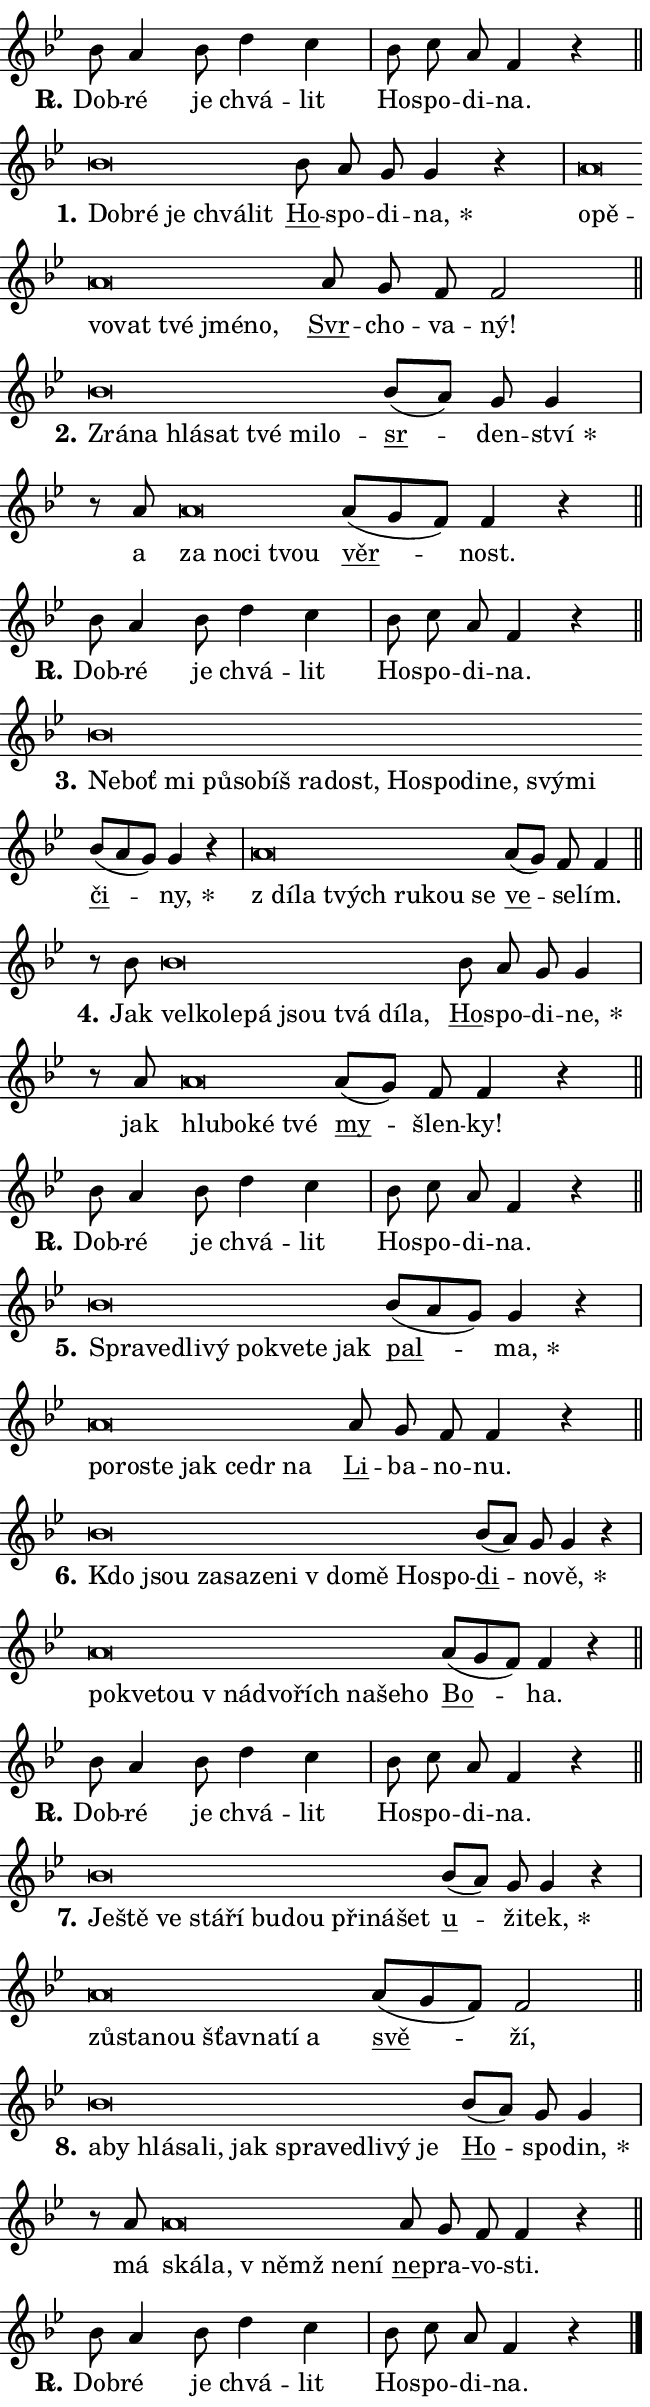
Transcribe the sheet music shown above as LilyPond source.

\version "2.24.0"
\header { tagline = "" }
\paper {
  indent = 0\cm
  top-margin = 0\cm
  right-margin = 0.13\cm % to fit lyric hyphens
  bottom-margin = 0\cm
  left-margin = 0\cm
  paper-width = 11\cm
  page-breaking = #ly:one-page-breaking
  system-system-spacing.basic-distance = #11
  score-system-spacing.basic-distance = #11
  ragged-last = ##f
}


%% Author: Thomas Morley
%% https://lists.gnu.org/archive/html/lilypond-user/2020-05/msg00002.html
#(define (line-position grob)
"Returns position of @var[grob} in current system:
   @code{'start}, if at first time-step
   @code{'end}, if at last time-step
   @code{'middle} otherwise
"
  (let* ((col (ly:item-get-column grob))
         (ln (ly:grob-object col 'left-neighbor))
         (rn (ly:grob-object col 'right-neighbor))
         (col-to-check-left (if (ly:grob? ln) ln col))
         (col-to-check-right (if (ly:grob? rn) rn col))
         (break-dir-left
           (and
             (ly:grob-property col-to-check-left 'non-musical #f)
             (ly:item-break-dir col-to-check-left)))
         (break-dir-right
           (and
             (ly:grob-property col-to-check-right 'non-musical #f)
             (ly:item-break-dir col-to-check-right))))
        (cond ((eqv? 1 break-dir-left) 'start)
              ((eqv? -1 break-dir-right) 'end)
              (else 'middle))))

#(define (tranparent-at-line-position vctor)
  (lambda (grob)
  "Relying on @code{line-position} select the relevant enry from @var{vctor}.
Used to determine transparency,"
    (case (line-position grob)
      ((end) (not (vector-ref vctor 0)))
      ((middle) (not (vector-ref vctor 1)))
      ((start) (not (vector-ref vctor 2))))))

noteHeadBreakVisibility =
#(define-music-function (break-visibility)(vector?)
"Makes @code{NoteHead}s transparent relying on @var{break-visibility}"
#{
  \override NoteHead.transparent =
    #(tranparent-at-line-position break-visibility)
#})

#(define delete-ledgers-for-transparent-note-heads
  (lambda (grob)
    "Reads whether a @code{NoteHead} is transparent.
If so this @code{NoteHead} is removed from @code{'note-heads} from
@var{grob}, which is supposed to be @code{LedgerLineSpanner}.
As a result ledgers are not printed for this @code{NoteHead}"
    (let* ((nhds-array (ly:grob-object grob 'note-heads))
           (nhds-list
             (if (ly:grob-array? nhds-array)
                 (ly:grob-array->list nhds-array)
                 '()))
           ;; Relies on the transparent-property being done before
           ;; Staff.LedgerLineSpanner.after-line-breaking is executed.
           ;; This is fragile ...
           (to-keep
             (remove
               (lambda (nhd)
                 (ly:grob-property nhd 'transparent #f))
               nhds-list)))
      ;; TODO find a better method to iterate over grob-arrays, similiar
      ;; to filter/remove etc for lists
      ;; For now rebuilt from scratch
      (set! (ly:grob-object grob 'note-heads)  '())
      (for-each
        (lambda (nhd)
          (ly:pointer-group-interface::add-grob grob 'note-heads nhd))
        to-keep))))

squashNotes = {
  \override NoteHead.X-extent = #'(-0.2 . 0.2)
  \override NoteHead.Y-extent = #'(-0.75 . 0)
  \override NoteHead.stencil =
    #(lambda (grob)
       (let ((pos (ly:grob-property grob 'staff-position)))
         (begin
           (if (< pos -7) (display "ERROR: Lower brevis then expected\n") (display ""))
           (if (<= pos -6) ly:text-interface::print ly:note-head::print))))
}
unSquashNotes = {
  \revert NoteHead.X-extent
  \revert NoteHead.Y-extent
  \revert NoteHead.stencil
}

hideNotes = \noteHeadBreakVisibility #begin-of-line-visible
unHideNotes = \noteHeadBreakVisibility #all-visible

% work-around for resetting accidentals
% https://lilypond.org/doc/v2.23/Documentation/notation/displaying-rhythms#unmetered-music
cadenzaMeasure = {
  \cadenzaOff
  \partial 1024 s1024
  \cadenzaOn
}

#(define-markup-command (accent layout props text) (markup?)
  "Underline accented syllable"
  (interpret-markup layout props
    #{\markup \override #'(offset . 4.3) \underline { #text }#}))

responsum = \markup \concat {
  "R" \hspace #-1.05 \path #0.1 #'((moveto 0 0.07) (lineto 0.9 0.8)) \hspace #0.05 "."
}

spaceSize = #0.6828661417322834 % exact space size for TeX Gyre Schola

\layout {
  \context {
    \Staff
    \remove "Time_signature_engraver"
    \override LedgerLineSpanner.after-line-breaking = #delete-ledgers-for-transparent-note-heads
  }
  \context {
    \Lyrics {
      \override LyricSpace.minimum-distance = \spaceSize
      \override LyricText.font-name = #"TeX Gyre Schola"
      \override LyricText.font-size = 1
      \override StanzaNumber.font-name = #"TeX Gyre Schola Bold"
      \override StanzaNumber.font-size = 1
    }
  }
  \context {
    \Score 
    \override NoteHead.text =
      #(lambda (grob) 
        (let ((pos (ly:grob-property grob 'staff-position)))
          #{\markup {
            \combine
              \halign #-0.55 \raise #(if (= pos -6) 0 0.5) \override #'(thickness . 2) \draw-line #'(3.2 . 0)
              \musicglyph "noteheads.sM1"
          }#}))
  }
}

% magnetic-lyrics.ily
%
%   written by
%     Jean Abou Samra <jean@abou-samra.fr>
%     Werner Lemberg <wl@gnu.org>
%
%   adapted by
%     Jiri Hon <jiri.hon@gmail.com>
%
% Version 2022-Apr-15

% https://www.mail-archive.com/lilypond-user@gnu.org/msg149350.html

#(define (Left_hyphen_pointer_engraver context)
   "Collect syllable-hyphen-syllable occurrences in lyrics and store
them in properties.  This engraver only looks to the left.  For
example, if the lyrics input is @code{foo -- bar}, it does the
following.

@itemize @bullet
@item
Set the @code{text} property of the @code{LyricHyphen} grob between
@q{foo} and @q{bar} to @code{foo}.

@item
Set the @code{left-hyphen} property of the @code{LyricText} grob with
text @q{foo} to the @code{LyricHyphen} grob between @q{foo} and
@q{bar}.
@end itemize

Use this auxiliary engraver in combination with the
@code{lyric-@/text::@/apply-@/magnetic-@/offset!} hook."
   (let ((hyphen #f)
         (text #f))
     (make-engraver
      (acknowledgers
       ((lyric-syllable-interface engraver grob source-engraver)
        (set! text grob)))
      (end-acknowledgers
       ((lyric-hyphen-interface engraver grob source-engraver)
        ;(when (not (grob::has-interface grob 'lyric-space-interface))
          (set! hyphen grob)));)
      ((stop-translation-timestep engraver)
       (when (and text hyphen)
         (ly:grob-set-object! text 'left-hyphen hyphen))
       (set! text #f)
       (set! hyphen #f)))))

#(define (lyric-text::apply-magnetic-offset! grob)
   "If the space between two syllables is less than the value in
property @code{LyricText@/.details@/.squash-threshold}, move the right
syllable to the left so that it gets concatenated with the left
syllable.

Use this function as a hook for
@code{LyricText@/.after-@/line-@/breaking} if the
@code{Left_@/hyphen_@/pointer_@/engraver} is active."
   (let ((hyphen (ly:grob-object grob 'left-hyphen #f)))
     (when hyphen
       (let ((left-text (ly:spanner-bound hyphen LEFT)))
         (when (grob::has-interface left-text 'lyric-syllable-interface)
           (let* ((common (ly:grob-common-refpoint grob left-text X))
                  (this-x-ext (ly:grob-extent grob common X))
                  (left-x-ext
                   (begin
                     ;; Trigger magnetism for left-text.
                     (ly:grob-property left-text 'after-line-breaking)
                     (ly:grob-extent left-text common X)))
                  ;; `delta` is the gap width between two syllables.
                  (delta (- (interval-start this-x-ext)
                            (interval-end left-x-ext)))
                  (details (ly:grob-property grob 'details))
                  (threshold (assoc-get 'squash-threshold details 0.2)))
             (when (< delta threshold)
               (let* (;; We have to manipulate the input text so that
                      ;; ligatures crossing syllable boundaries are not
                      ;; disabled.  For languages based on the Latin
                      ;; script this is essentially a beautification.
                      ;; However, for non-Western scripts it can be a
                      ;; necessity.
                      (lt (ly:grob-property left-text 'text))
                      (rt (ly:grob-property grob 'text))
                      (is-space (grob::has-interface hyphen 'lyric-space-interface))
                      (space (if is-space " " ""))
                      (extra-delta (if is-space spaceSize 0))
                      ;; Append new syllable.
                      (ltrt-space (if (and (string? lt) (string? rt))
                                (string-append lt space rt)
                                (make-concat-markup (list lt space rt))))
                      ;; Right-align `ltrt` to the right side.
                      (ltrt-space-markup (grob-interpret-markup
                               grob
                               (make-translate-markup
                                (cons (interval-length this-x-ext) 0)
                                (make-right-align-markup ltrt-space)))))
                 (begin
                   ;; Don't print `left-text`.
                   (ly:grob-set-property! left-text 'stencil #f)
                   ;; Set text and stencil (which holds all collected
                   ;; syllables so far) and shift it to the left.
                   (ly:grob-set-property! grob 'text ltrt-space)
                   (ly:grob-set-property! grob 'stencil ltrt-space-markup)
                   (ly:grob-translate-axis! grob (- (- delta extra-delta)) X))))))))))


#(define (lyric-hyphen::displace-bounds-first grob)
   ;; Make very sure this callback isn't triggered too early.
   (let ((left (ly:spanner-bound grob LEFT))
         (right (ly:spanner-bound grob RIGHT)))
     (ly:grob-property left 'after-line-breaking)
     (ly:grob-property right 'after-line-breaking)
     (ly:lyric-hyphen::print grob)))

squashThreshold = #0.4

\layout {
  \context {
    \Lyrics
    \consists #Left_hyphen_pointer_engraver
    \override LyricText.after-line-breaking =
      #lyric-text::apply-magnetic-offset!
    \override LyricHyphen.stencil = #lyric-hyphen::displace-bounds-first
    \override LyricText.details.squash-threshold = \squashThreshold
    \override LyricHyphen.minimum-distance = 0
    \override LyricHyphen.minimum-length = \squashThreshold
  }
}

squashText = \override LyricText.details.squash-threshold = 9999
unSquashText = \override LyricText.details.squash-threshold = \squashThreshold

leftText = \override LyricText.self-alignment-X = #LEFT
unLeftText = \revert LyricText.self-alignment-X

starOffset = #(lambda (grob) 
                (let ((x_offset (ly:self-alignment-interface::aligned-on-x-parent grob)))
                  (if (= x_offset 0) 0 (+ x_offset 1.2))))

star = #(define-music-function (syllable)(string?)
"Append star separator at the end of a syllable"
#{
  \once \override LyricText.X-offset = #starOffset
  \lyricmode { \markup {
    #syllable
    \override #'((font-name . "TeX Gyre Schola Bold")) \hspace #0.2 \lower #0.65 \larger "*"
  } }
#})

starAccent = #(define-music-function (syllable)(string?)
"Append star separator at the end of a syllable and make accent"
#{
  \once \override LyricText.X-offset = #starOffset
  \lyricmode { \markup {
    \accent #syllable
    \override #'((font-name . "TeX Gyre Schola Bold")) \hspace #0.2 \lower #0.65 \larger "*"
  } }
#})

breath = #(define-music-function (syllable)(string?)
"Append breathing indicator at the end of a syllable"
#{
  \lyricmode { \markup { #syllable "+" } }
#})

optionalBreath = #(define-music-function (syllable)(string?)
"Append optional breathing indicator at the end of a syllable"
#{
  \lyricmode { \markup { #syllable "(+)" } }
#})


\score {
    <<
        \new Voice = "melody" { \cadenzaOn \key bes \major \relative { bes'8 a4 bes8 d4 c \cadenzaMeasure \bar "|" bes8 c a f4 r \cadenzaMeasure \bar "||" \break } }
        \new Lyrics \lyricsto "melody" { \lyricmode { \set stanza = \responsum
Dob -- ré je chvá -- lit Ho -- spo -- di -- na. } }
    >>
    \layout {}
}

\score {
    <<
        \new Voice = "melody" { \cadenzaOn \key bes \major \relative { \squashNotes bes'\breve*1/16 \hideNotes \breve*1/16 \bar "" \breve*1/16 \bar "" \breve*1/16 \breve*1/16 \bar "" \unHideNotes \unSquashNotes \bar "" bes8 a g g4 r \cadenzaMeasure \bar "|" \squashNotes a\breve*1/16 \hideNotes \breve*1/16 \bar "" \breve*1/16 \bar "" \breve*1/16 \bar "" \breve*1/16 \bar "" \breve*1/16 \breve*1/16 \bar "" \unHideNotes \unSquashNotes \bar "" a8 g f f2 \cadenzaMeasure \bar "||" \break } }
        \new Lyrics \lyricsto "melody" { \lyricmode { \set stanza = "1."
\leftText Dob -- \squashText ré je chvá -- lit \unLeftText \unSquashText \markup \accent Ho -- spo -- di -- \star na, \leftText o -- \squashText pě -- vo -- vat tvé jmé -- no, \unLeftText \unSquashText \markup \accent Svr -- cho -- va -- ný! } }
    >>
    \layout {}
}

\score {
    <<
        \new Voice = "melody" { \cadenzaOn \key bes \major \relative { \squashNotes bes'\breve*1/16 \hideNotes \breve*1/16 \bar "" \breve*1/16 \bar "" \breve*1/16 \bar "" \breve*1/16 \bar "" \breve*1/16 \breve*1/16 \bar "" \unHideNotes \unSquashNotes \bar "" bes8[( a)] g g4 \cadenzaMeasure \bar "|" r8 a8 \squashNotes a\breve*1/16 \hideNotes \breve*1/16 \bar "" \breve*1/16 \breve*1/16 \bar "" \unHideNotes \unSquashNotes \bar "" a8[( g f)] f4 r \cadenzaMeasure \bar "||" \break } }
        \new Lyrics \lyricsto "melody" { \lyricmode { \set stanza = "2."
\leftText Zrá -- \squashText na hlá -- sat tvé mi -- lo -- \unLeftText \unSquashText \markup \accent sr -- den -- \star ství a \leftText za \squashText no -- ci tvou \unLeftText \unSquashText \markup \accent věr -- nost. } }
    >>
    \layout {}
}

\score {
    <<
        \new Voice = "melody" { \cadenzaOn \key bes \major \relative { bes'8 a4 bes8 d4 c \cadenzaMeasure \bar "|" bes8 c a f4 r \cadenzaMeasure \bar "||" \break } }
        \new Lyrics \lyricsto "melody" { \lyricmode { \set stanza = \responsum
Dob -- ré je chvá -- lit Ho -- spo -- di -- na. } }
    >>
    \layout {}
}

\score {
    <<
        \new Voice = "melody" { \cadenzaOn \key bes \major \relative { \squashNotes bes'\breve*1/16 \hideNotes \breve*1/16 \bar "" \breve*1/16 \bar "" \breve*1/16 \bar "" \breve*1/16 \bar "" \breve*1/16 \bar "" \breve*1/16 \bar "" \breve*1/16 \bar "" \breve*1/16 \bar "" \breve*1/16 \bar "" \breve*1/16 \bar "" \breve*1/16 \bar "" \breve*1/16 \breve*1/16 \bar "" \unHideNotes \unSquashNotes \bar "" bes8[( a g)] g4 r \cadenzaMeasure \bar "|" \squashNotes a\breve*1/16 \hideNotes \breve*1/16 \bar "" \breve*1/16 \bar "" \breve*1/16 \bar "" \breve*1/16 \breve*1/16 \bar "" \unHideNotes \unSquashNotes \bar "" a8[( g)] f f4 \cadenzaMeasure \bar "||" \break } }
        \new Lyrics \lyricsto "melody" { \lyricmode { \set stanza = "3."
\leftText Ne -- \squashText boť mi pů -- so -- bíš ra -- dost, Ho -- spo -- di -- ne, svý -- mi \unLeftText \unSquashText \markup \accent či -- \star ny, \leftText "z dí" -- \squashText la tvých ru -- kou se \unLeftText \unSquashText \markup \accent ve -- se -- lím. } }
    >>
    \layout {}
}

\score {
    <<
        \new Voice = "melody" { \cadenzaOn \key bes \major \relative { r8 bes'8 \squashNotes bes\breve*1/16 \hideNotes \breve*1/16 \bar "" \breve*1/16 \bar "" \breve*1/16 \bar "" \breve*1/16 \bar "" \breve*1/16 \bar "" \breve*1/16 \breve*1/16 \bar "" \unHideNotes \unSquashNotes \bar "" bes8 a g g4 \cadenzaMeasure \bar "|" r8 a8 \squashNotes a\breve*1/16 \hideNotes \breve*1/16 \bar "" \breve*1/16 \breve*1/16 \bar "" \unHideNotes \unSquashNotes \bar "" a8[( g)] f f4 r \cadenzaMeasure \bar "||" \break } }
        \new Lyrics \lyricsto "melody" { \lyricmode { \set stanza = "4."
Jak \leftText vel -- \squashText ko -- le -- pá jsou tvá dí -- la, \unLeftText \unSquashText \markup \accent Ho -- spo -- di -- \star ne, jak \leftText hlu -- \squashText bo -- ké tvé \unLeftText \unSquashText \markup \accent my -- šlen -- ky! } }
    >>
    \layout {}
}

\score {
    <<
        \new Voice = "melody" { \cadenzaOn \key bes \major \relative { bes'8 a4 bes8 d4 c \cadenzaMeasure \bar "|" bes8 c a f4 r \cadenzaMeasure \bar "||" \break } }
        \new Lyrics \lyricsto "melody" { \lyricmode { \set stanza = \responsum
Dob -- ré je chvá -- lit Ho -- spo -- di -- na. } }
    >>
    \layout {}
}

\score {
    <<
        \new Voice = "melody" { \cadenzaOn \key bes \major \relative { \squashNotes bes'\breve*1/16 \hideNotes \breve*1/16 \bar "" \breve*1/16 \bar "" \breve*1/16 \bar "" \breve*1/16 \bar "" \breve*1/16 \bar "" \breve*1/16 \breve*1/16 \bar "" \unHideNotes \unSquashNotes \bar "" bes8[( a g)] g4 r \cadenzaMeasure \bar "|" \squashNotes a\breve*1/16 \hideNotes \breve*1/16 \bar "" \breve*1/16 \bar "" \breve*1/16 \bar "" \breve*1/16 \bar "" \breve*1/16 \breve*1/16 \bar "" \unHideNotes \unSquashNotes \bar "" a8 g f f4 r \cadenzaMeasure \bar "||" \break } }
        \new Lyrics \lyricsto "melody" { \lyricmode { \set stanza = "5."
\leftText Spra -- \squashText ve -- dli -- vý po -- kve -- te jak \unLeftText \unSquashText \markup \accent pal -- \star ma, \leftText po -- \squashText ro -- ste jak ce -- dr na \unLeftText \unSquashText \markup \accent Li -- ba -- no -- nu. } }
    >>
    \layout {}
}

\score {
    <<
        \new Voice = "melody" { \cadenzaOn \key bes \major \relative { \squashNotes bes'\breve*1/16 \hideNotes \breve*1/16 \bar "" \breve*1/16 \bar "" \breve*1/16 \bar "" \breve*1/16 \bar "" \breve*1/16 \bar "" \breve*1/16 \bar "" \breve*1/16 \bar "" \breve*1/16 \breve*1/16 \bar "" \unHideNotes \unSquashNotes \bar "" bes8[( a)] g g4 r \cadenzaMeasure \bar "|" \squashNotes a\breve*1/16 \hideNotes \breve*1/16 \bar "" \breve*1/16 \bar "" \breve*1/16 \bar "" \breve*1/16 \bar "" \breve*1/16 \bar "" \breve*1/16 \bar "" \breve*1/16 \breve*1/16 \bar "" \unHideNotes \unSquashNotes \bar "" a8[( g f)] f4 r \cadenzaMeasure \bar "||" \break } }
        \new Lyrics \lyricsto "melody" { \lyricmode { \set stanza = "6."
\leftText Kdo \squashText jsou za -- sa -- ze -- ni "v do" -- mě Ho -- spo -- \unLeftText \unSquashText \markup \accent di -- no -- \star vě, \leftText po -- \squashText kve -- tou "v ná" -- dvo -- řích na -- še -- ho \unLeftText \unSquashText \markup \accent Bo -- ha. } }
    >>
    \layout {}
}

\score {
    <<
        \new Voice = "melody" { \cadenzaOn \key bes \major \relative { bes'8 a4 bes8 d4 c \cadenzaMeasure \bar "|" bes8 c a f4 r \cadenzaMeasure \bar "||" \break } }
        \new Lyrics \lyricsto "melody" { \lyricmode { \set stanza = \responsum
Dob -- ré je chvá -- lit Ho -- spo -- di -- na. } }
    >>
    \layout {}
}

\score {
    <<
        \new Voice = "melody" { \cadenzaOn \key bes \major \relative { \squashNotes bes'\breve*1/16 \hideNotes \breve*1/16 \bar "" \breve*1/16 \bar "" \breve*1/16 \bar "" \breve*1/16 \bar "" \breve*1/16 \bar "" \breve*1/16 \bar "" \breve*1/16 \bar "" \breve*1/16 \breve*1/16 \bar "" \unHideNotes \unSquashNotes \bar "" bes8[( a)] g g4 r \cadenzaMeasure \bar "|" \squashNotes a\breve*1/16 \hideNotes \breve*1/16 \bar "" \breve*1/16 \bar "" \breve*1/16 \bar "" \breve*1/16 \bar "" \breve*1/16 \breve*1/16 \bar "" \unHideNotes \unSquashNotes \bar "" a8[( g f)] f2 \cadenzaMeasure \bar "||" \break } }
        \new Lyrics \lyricsto "melody" { \lyricmode { \set stanza = "7."
\leftText Je -- \squashText ště ve stá -- ří bu -- dou při -- ná -- šet \unLeftText \unSquashText \markup \accent u -- ži -- \star tek, \leftText zů -- \squashText sta -- nou šťav -- na -- tí a \unLeftText \unSquashText \markup \accent svě -- ží, } }
    >>
    \layout {}
}

\score {
    <<
        \new Voice = "melody" { \cadenzaOn \key bes \major \relative { \squashNotes bes'\breve*1/16 \hideNotes \breve*1/16 \bar "" \breve*1/16 \bar "" \breve*1/16 \bar "" \breve*1/16 \bar "" \breve*1/16 \bar "" \breve*1/16 \bar "" \breve*1/16 \bar "" \breve*1/16 \bar "" \breve*1/16 \breve*1/16 \bar "" \unHideNotes \unSquashNotes \bar "" bes8[( a)] g g4 \cadenzaMeasure \bar "|" r8 a8 \squashNotes a\breve*1/16 \hideNotes \breve*1/16 \bar "" \breve*1/16 \bar "" \breve*1/16 \breve*1/16 \bar "" \unHideNotes \unSquashNotes \bar "" a8 g f f4 r \cadenzaMeasure \bar "||" \break } }
        \new Lyrics \lyricsto "melody" { \lyricmode { \set stanza = "8."
\leftText a -- \squashText by hlá -- sa -- li, jak spra -- ve -- dli -- vý je \unLeftText \unSquashText \markup \accent Ho -- spo -- \star din, má \leftText ská -- \squashText la, "v němž" ne -- ní \unLeftText \unSquashText \markup \accent ne -- pra -- vo -- sti. } }
    >>
    \layout {}
}

\score {
    <<
        \new Voice = "melody" { \cadenzaOn \key bes \major \relative { bes'8 a4 bes8 d4 c \cadenzaMeasure \bar "|" bes8 c a f4 r \cadenzaMeasure \bar "||" \break } \bar "|." }
        \new Lyrics \lyricsto "melody" { \lyricmode { \set stanza = \responsum
Dob -- ré je chvá -- lit Ho -- spo -- di -- na. } }
    >>
    \layout {}
}
